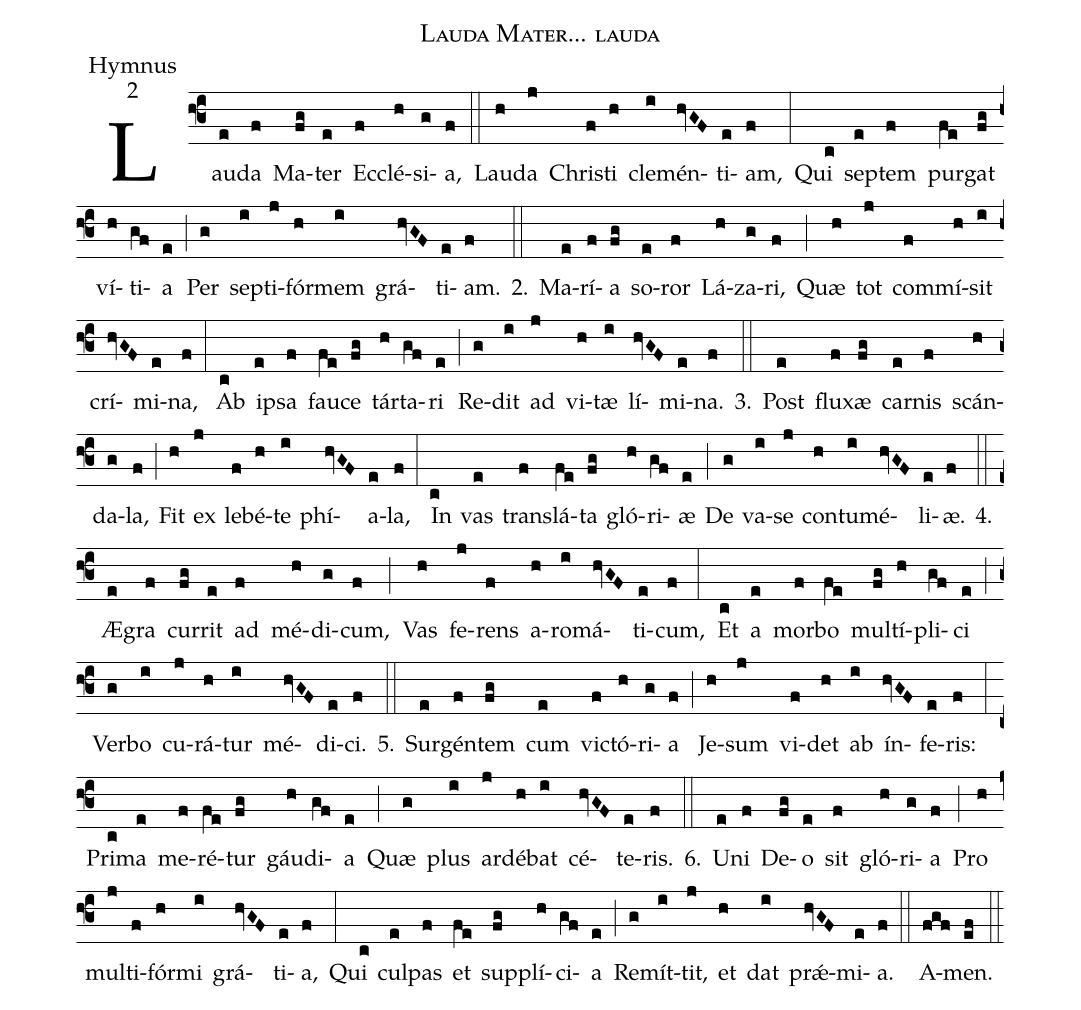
name:Lauda Mater... lauda;
office-part:Hymnus;
mode:2;
%%
(f3) Lau(e)da(f) Ma(fg)ter(e) Ec(f)clé(h)si(g)a,(f) (::) Lau(h)da(j) Chri(f)sti(h) cle(i)mén(hvGF)ti(e)am,(f) (:) Qui(c) sep(e)tem(f) pur(fe)gat(fg) ví(h)ti(gf)a(e) (;) Per(g) sep(i)ti(j)fór(h)mem(i) grá(hvGF)ti(e)am.(f) 2.(::) Ma(e)rí(f)a(fg) so(e)ror(f) Lá(h)za(g)ri,(f) (;) Quæ(h) tot(j) com(f)mí(h)sit(i) crí(hvGF)mi(e)na,(f) (:) Ab(c) i(e)psa(f) fau(fe)ce(fg) tár(h)ta(gf)ri(e) (;) Re(g)dit(i) ad(j) vi(h)tæ(i) lí(hvGF)mi(e)na.(f) 3.(::) Post(e) flu(f)xæ(fg) car(e)nis(f) scán(h)da(g)la,(f) (;) Fit(h) ex(j) le(f)bé(h)te(i) phí(hvGF)a(e)la,(f) (:) In(c) vas(e) tran(f)slá(fe)ta(fg) gló(h)ri(gf)æ(e) (;) De(g) va(i)se(j) con(h)tu(i)mé(hvGF)li(e)æ.(f) 4.(::) Æ(e)gra(f) cur(fg)rit(e) ad(f) mé(h)di(g)cum,(f) (;) Vas(h) fe(j)rens(f) a(h)ro(i)má(hvGF)ti(e)cum,(f) (:) Et(c) a(e) mor(f)bo(fe) mul(fg)tí(h)pli(gf)ci(e) (;) Ver(g)bo(i) cu(j)rá(h)tur(i) mé(hvGF)di(e)ci.(f) 5.(::) Sur(e)gén(f)tem(fg) cum(e) vi(f)ctó(h)ri(g)a(f) (;) Je(h)sum(j) vi(f)det(h) ab(i) ín(hvGF)fe(e)ris:(f) (:) Pri(c)ma(e) me(f)ré(fe)tur(fg) gáu(h)di(gf)a(e) (;) Quæ(g) plus(i) ar(j)dé(h)bat(i) cé(hvGF)te(e)ris.(f) 6.(::) U(e)ni(f) De(fg)o(e) sit(f) gló(h)ri(g)a(f) (;) Pro(h) mul(j)ti(f)fór(h)mi(i) grá(hvGF)ti(e)a,(f) (:) Qui(c) cul(e)pas(f) et(fe) sup(fg)plí(h)ci(gf)a(e) (;) Re(g)mít(i)tit,(j) et(h) dat(i) pr<sp>'ae</sp>(hvGF)mi(e)a.(f) (::) A(fgf)men.(ef) (::)
